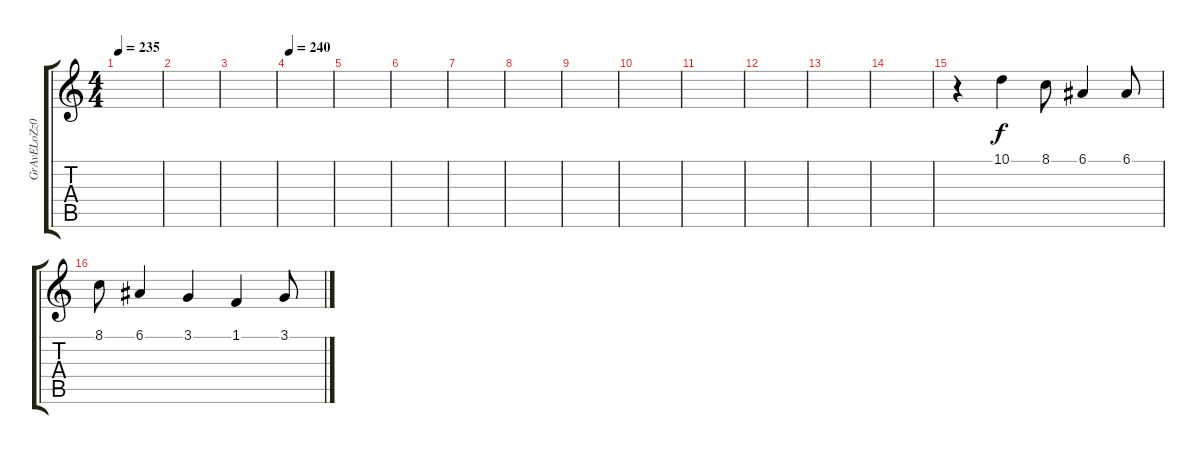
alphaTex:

\track ("GrAvELoZz0 - Alto" "GrAvELoZz0") {instrument altosax}
\staff {score tabs}
\tuning (E4 B3 G3 D3 A2 E2) {hide}
\ts (4 4)
\tempo 235
\clef g2
\ks c
|
|
|
\tempo 240
|
|
|
|
|
|
|
|
|
|
|
r.4 10.1.4 8.1.8 6.1.4 6.1.8 |
8.1.8 6.1.4 3.1.4 1.1.4 3.1.8
